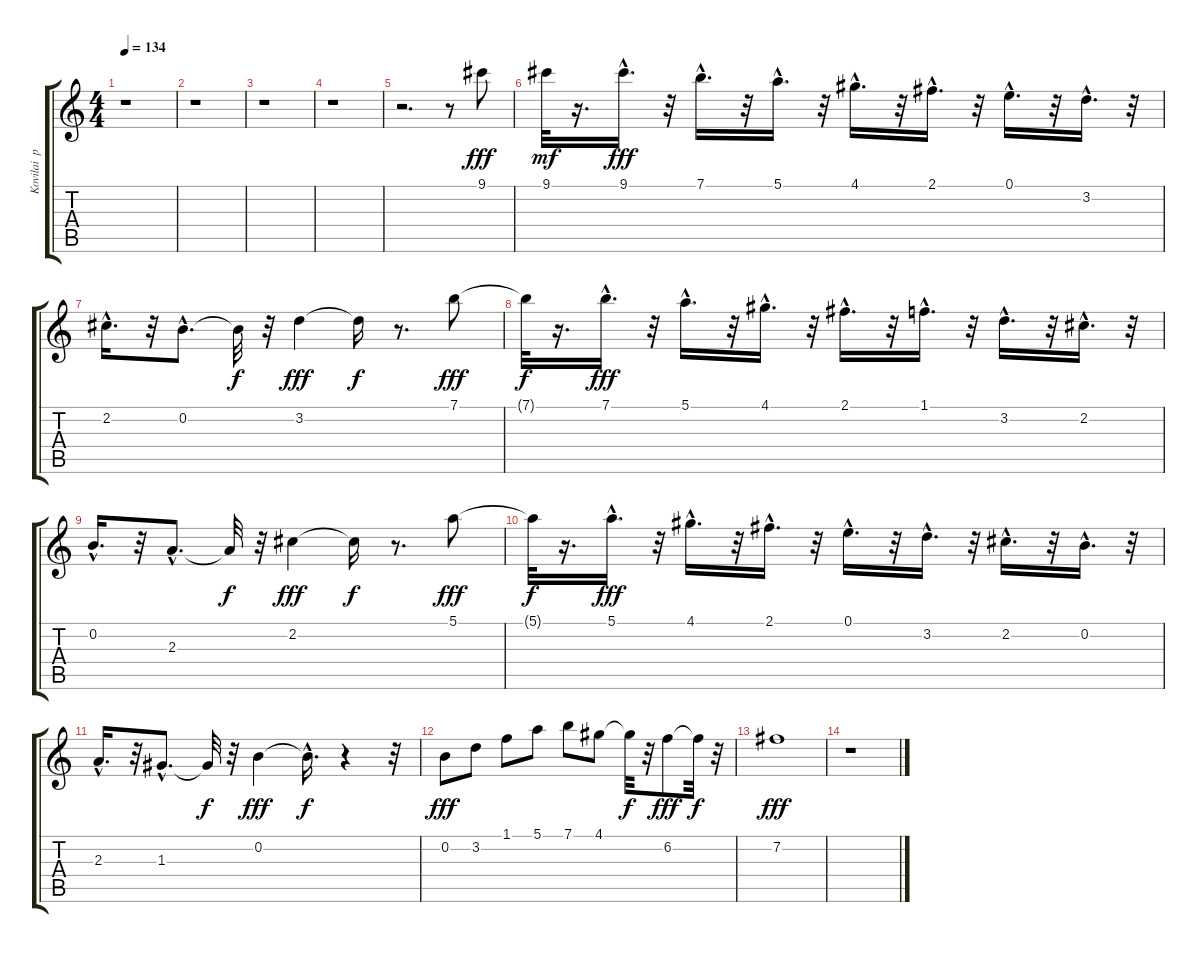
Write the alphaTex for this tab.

\track ("Kovilai  po tihonechky:" "Kovilai  p") {instrument overdrivenguitar}
\staff {score tabs}
\tuning (E4 B3 G3 D3 A2 E2) {hide}
\ts (4 4)
\tempo 134
\clef g2
\ks c
r.1{dy f} |
r.1 |
r.1 |
r.1 |
r.2{d} r.8 9.1.8{dy fff} |
9.1.32{dy mf} r.16{d} 9.1{hac}.16{d dy fff} r.32 7.1{hac}.16{d} r.32 5.1{hac}.16{d} r.32 4.1{hac}.16{d} r.32 2.1{hac}.16{d} r.32 0.1{hac}.16{d} r.32 3.2{hac}.16{d} r.32 |
2.2{hac}.16{d} r.32 0.2{hac}.8{d} 0.2{t}.32{dy f} r.32 3.2.4{dy fff} 3.2{t}.16{dy f} r.8{d} 7.1.8{dy fff} |
7.1{t}.32{dy f} r.16{d} 7.1{hac}.16{d dy fff} r.32 5.1{hac}.16{d} r.32 4.1{hac}.16{d} r.32 2.1{hac}.16{d} r.32 1.1{hac}.16{d} r.32 3.2{hac}.16{d} r.32 2.2{hac}.16{d} r.32 |
0.2{hac}.16{d} r.32 2.3{hac}.8{d} 2.3{t}.32{dy f} r.32 2.2.4{dy fff} 2.2{t}.16{dy f} r.8{d} 5.1.8{dy fff} |
5.1{t}.32{dy f} r.16{d} 5.1{hac}.16{d dy fff} r.32 4.1{hac}.16{d} r.32 2.1{hac}.16{d} r.32 0.1{hac}.16{d} r.32 3.2{hac}.16{d} r.32 2.2{hac}.16{d} r.32 0.2{hac}.16{d} r.32 |
2.3{hac}.16{d} r.32 1.3{hac}.8{d} 1.3{t}.32{dy f} r.32 0.2.4{dy fff} 0.2{hac t}.16{d dy f} r.4 r.32 |
0.2.8{dy fff} 3.2.8 1.1.8 5.1.8 7.1.8 4.1.8 4.1{t}.32{dy f} r.32 6.2.8{dy fff} 6.2{t}.32{dy f} r.32 |
7.2.1{dy fff} |
r.1
